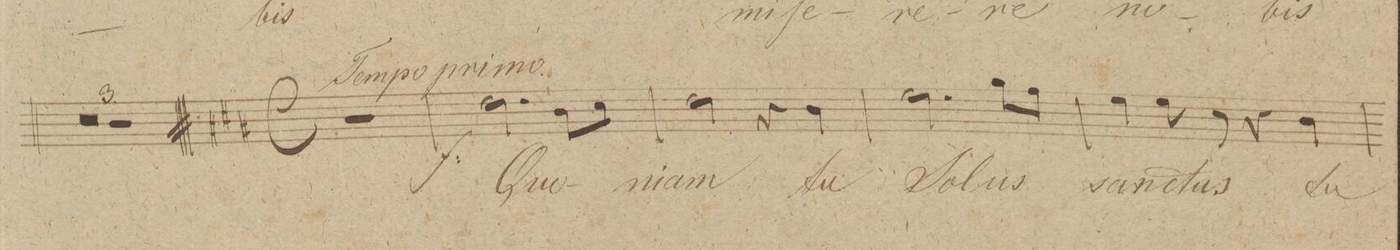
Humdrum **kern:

**kern	**text	**dynam
*I"Tenore.	*	*
*clefC4	*	*
*k[b-]	*	*
*met(c|)	*	*
*M3/4	*	*
1.r	.	.
=150	=150	=150
=151	=151	=151
2.r	.	.
=152||	=152||	=152||
*k[f#c#g#]	*	*
*A:	*	*
*M4/4	*	*
*met(c)	*	*
1r	.	.
=153	=153	=153
2.c#\	Quo-	f
8A\L	-ni-	.
8B\J	.	.
=154	=154	=154
2c#\	-am	.
4r	.	.
4A\	tu	.
=155	=155	=155
2.d\	So-	.
8f#\L	-lus	.
8e\J	.	.
=156	=156	=156
4d\	san-	.
8d\	-ctus	.
8r	.	.
4r	.	.
4A\	tu	.
=157	=157	=157
*-	*-	*-
